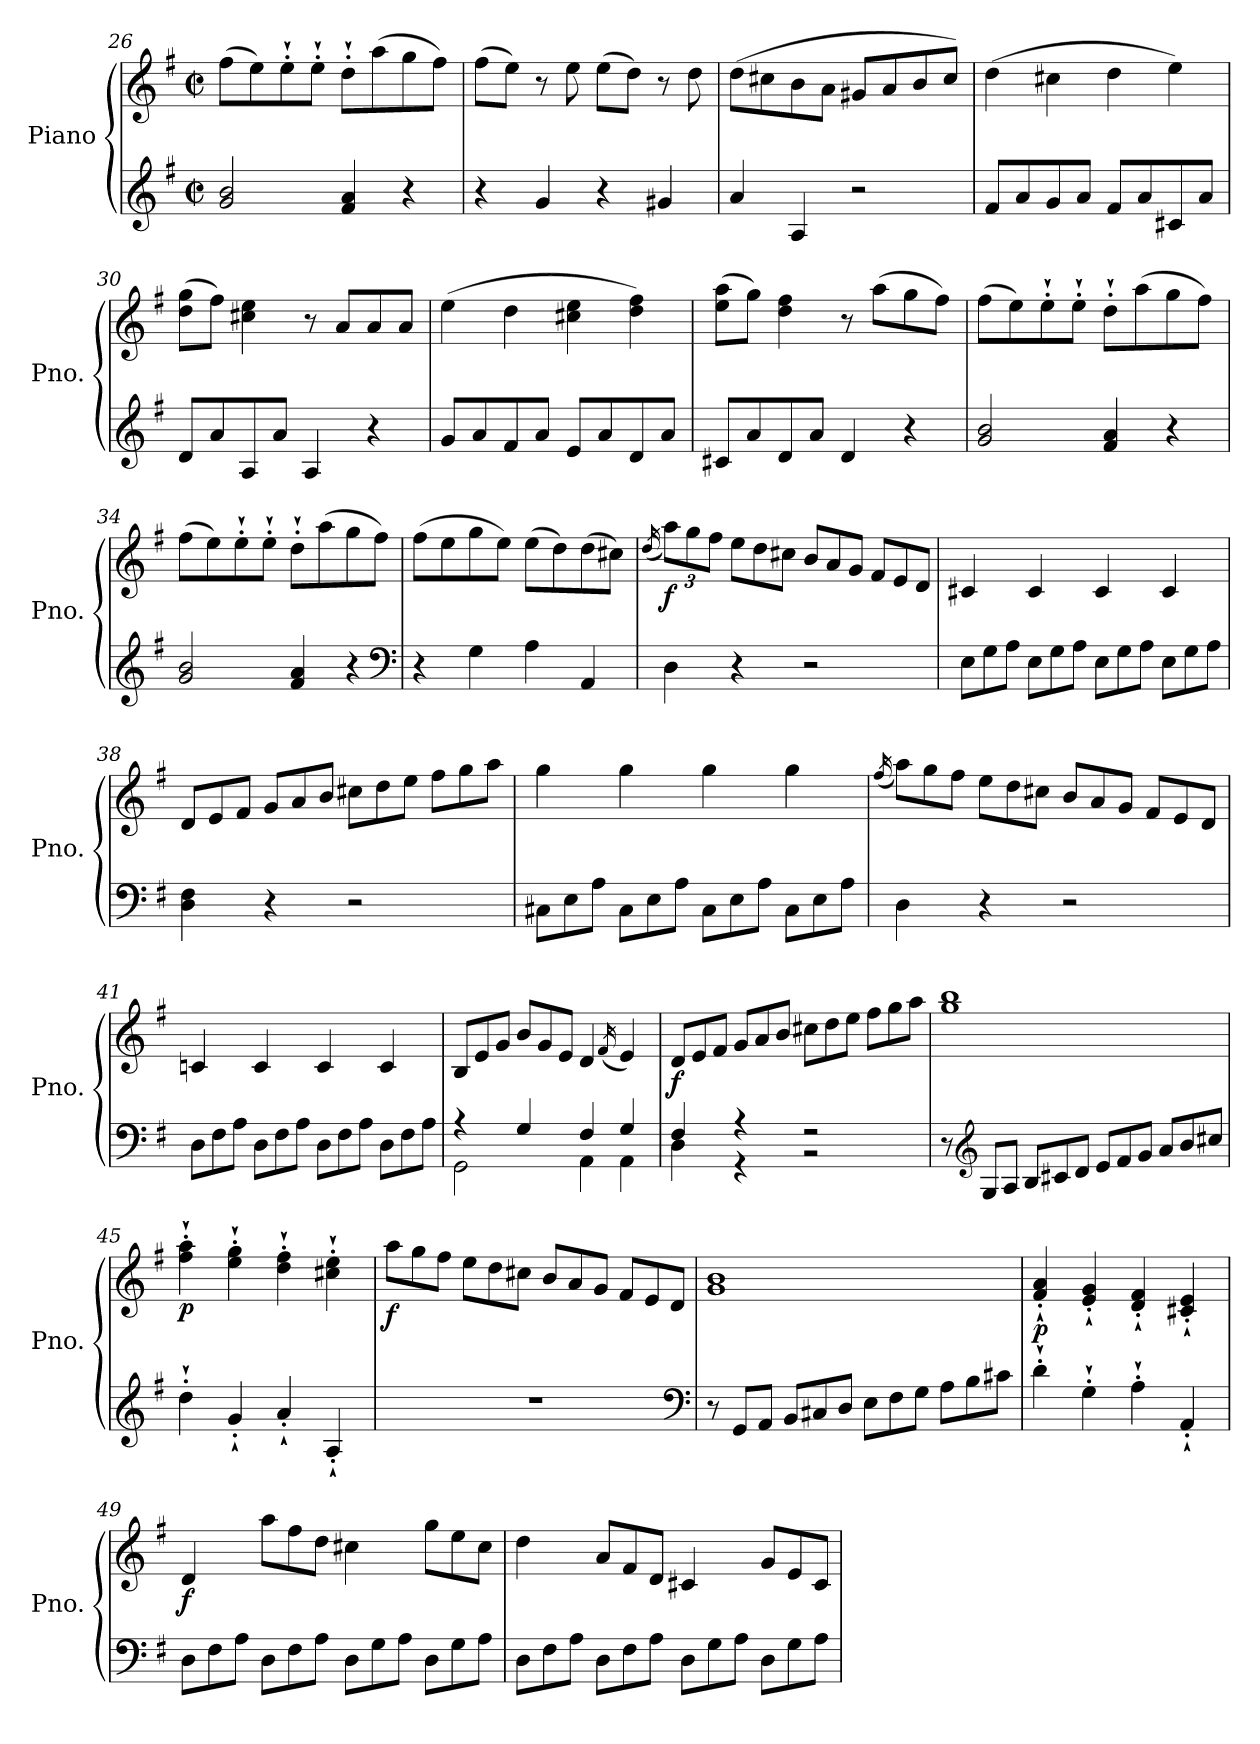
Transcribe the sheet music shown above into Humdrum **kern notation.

**kern	**kern	**dynam
*part1	*part1	*part1
*staff2	*staff1	*staff1/2
*I"Piano	*	*
*I'Pno.	*	*
*clefG2	*clefG2	*
*k[f#]	*k[f#]	*
*G:	*G:	*
*M2/2	*M2/2	*
*met(c|)	*met(c|)	*
=26	=26	=26
2g/ 2b/	(8ff#\L	.
.	8ee\)	.
.	8ee`'\	.
.	8ee`'\J	.
4f#/ 4a/	8dd`'\L	.
.	(8aa\	.
4r	8gg\	.
.	8ff#\J)	.
=27	=27	=27
4r	(8ff#\L	.
.	8ee\J)	.
4g/	8r	.
.	8ee\	.
4r	(8ee\L	.
.	8dd\J)	.
4g#X/	8r	.
.	8dd\	.
=28	=28	=28
4a/	(8dd\L	.
.	8cc#X\	.
4A/	8b\	.
.	8a\J	.
2r	8g#X/L	.
.	8a/	.
.	8b/	.
.	8cc#/J)	.
!!LO:LB:g=z
=29	=29	=29
8f#/L	(4dd\	.
8a/	.	.
8g/	4cc#X\	.
8a/J	.	.
8f#/L	4dd\	.
8a/	.	.
8c#X/	4ee\)	.
8a/J	.	.
=30	=30	=30
8d/L	(8dd\ 8gg\L	.
8a/	8ff#\J)	.
8A/	4cc#X\ 4ee\	.
8a/J	.	.
4A/	8r	.
.	8a/L	.
4r	8a/	.
.	8a/J	.
=31	=31	=31
8g/L	(4ee\	.
8a/	.	.
8f#/	4dd\	.
8a/J	.	.
8e/L	4cc#X\ 4ee\	.
8a/	.	.
8d/	4dd\ 4ff#\)	.
8a/J	.	.
=32	=32	=32
8c#X/L	(8ee\ 8aa\L	.
8a/	8gg\J)	.
8d/	4dd\ 4ff#\	.
8a/J	.	.
4d/	8r	.
.	(8aa\L	.
4r	8gg\	.
.	8ff#\J)	.
!!LO:LB:g=z
=33	=33	=33
2g/ 2b/	(8ff#\L	.
.	8ee\)	.
.	8ee`'\	.
.	8ee`'\J	.
4f#/ 4a/	8dd`'\L	.
.	(8aa\	.
4r	8gg\	.
.	8ff#\J)	.
=34	=34	=34
2g/ 2b/	(8ff#\L	.
.	8ee\)	.
.	8ee`'\	.
.	8ee`'\J	.
4f#/ 4a/	8dd`'\L	.
.	(8aa\	.
4r	8gg\	.
.	8ff#\J)	.
*clefF4	*	*
=35	=35	=35
4r	(8ff#\L	.
.	8ee\	.
4G\	8gg\	.
.	8ee\J)	.
4A\	(8ee\L	.
.	8dd\)	.
4AA/	(8dd\	.
.	8cc#X\J)	.
=36	=36	=36
.	(16qdd/	.
*	*Xbrackettup	*
!	!	!LO:DY:b
4D\	12aa\L)	f
.	12gg\	.
.	12ff#\J	.
*	*Xtuplet	*
4r	12ee\L	.
.	12dd\	.
.	12cc#X\J	.
2r	12b/L	.
.	12a/	.
.	12g/J	.
.	12f#/L	.
.	12e/	.
.	12d/J	.
!!LO:LB:g=z
=37	=37	=37
*Xtuplet	*	*
12E\L	4c#X/	.
12G\	.	.
12A\J	.	.
12E\L	4c#/	.
12G\	.	.
12A\J	.	.
12E\L	4c#/	.
12G\	.	.
12A\J	.	.
12E\L	4c#/	.
12G\	.	.
12A\J	.	.
=38	=38	=38
4D\ 4F#\	12d/L	.
.	12e/	.
.	12f#/J	.
4r	12g/L	.
.	12a/	.
.	12b/J	.
2r	12cc#X\L	.
.	12dd\	.
.	12ee\J	.
.	12ff#\L	.
.	12gg\	.
.	12aa\J	.
=39	=39	=39
12C#X\L	4gg\	.
12E\	.	.
12A\J	.	.
12C#\L	4gg\	.
12E\	.	.
12A\J	.	.
12C#\L	4gg\	.
12E\	.	.
12A\J	.	.
12C#\L	4gg\	.
12E\	.	.
12A\J	.	.
!!LO:PB:g=z
=40	=40	=40
.	(16qff#/	.
4D\	12aa\L)	.
.	12gg\	.
.	12ff#\J	.
4r	12ee\L	.
.	12dd\	.
.	12cc#X\J	.
2r	12b/L	.
.	12a/	.
.	12g/J	.
.	12f#/L	.
.	12e/	.
.	12d/J	.
=41	=41	=41
12D\L	4cn/	.
12F#\	.	.
12A\J	.	.
12D\L	4c/	.
12F#\	.	.
12A\J	.	.
12D\L	4c/	.
12F#\	.	.
12A\J	.	.
12D\L	4c/	.
12F#\	.	.
12A\J	.	.
=42	=42	=42
*^	*	*
4rA	2GG\	12B/L	.
.	.	12e/	.
.	.	12g/J	.
4G/	.	12b/L	.
.	.	12g/	.
.	.	12e/J	.
4F#/	4AA\	4d/	.
.	.	(16qf#/	.
4G/	4AA\	4e/)	.
!!LO:LB:g=z
=43	=43	=43	=43
!	!	!	!LO:DY:b
4F#/	4D\	12d/L	f
.	.	12e/	.
.	.	12f#/J	.
4r	4r	12g/L	.
.	.	12a/	.
.	.	12b/J	.
2r	2r	12cc#X\L	.
.	.	12dd\	.
.	.	12ee\J	.
.	.	12ff#\L	.
.	.	12gg\	.
.	.	12aa\J	.
*v	*v	*	*
=44	=44	=44
12r	1gg 1bb	.
*clefG2	*	*
12G/L	.	.
12A/J	.	.
12B/L	.	.
12c#X/	.	.
12d/J	.	.
12e/L	.	.
12f#/	.	.
12g/J	.	.
12a/L	.	.
12b/	.	.
12cc#X/J	.	.
=45	=45	=45
!	!	!LO:DY:b
4dd`'\	4ff#\`' 4aa\`'	p
4g`'/	4ee\`' 4gg\`'	.
4a`'/	4dd\`' 4ff#\`'	.
4A`'/	4cc#X\`' 4ee\`'	.
!!LO:LB:g=z
=46	=46	=46
!	!	!LO:DY:b
1r	12aa\L	f
.	12gg\	.
.	12ff#\J	.
.	12ee\L	.
.	12dd\	.
.	12cc#X\J	.
.	12b/L	.
.	12a/	.
.	12g/J	.
.	12f#/L	.
.	12e/	.
.	12d/J	.
*clefF4	*	*
=47	=47	=47
12r	1g 1b	.
12GG/L	.	.
12AA/J	.	.
12BB/L	.	.
12C#X/	.	.
12D/J	.	.
12E\L	.	.
12F#\	.	.
12G\J	.	.
12A\L	.	.
12B\	.	.
12c#X\J	.	.
=48	=48	=48
!	!	!LO:DY:b
4d`'\	4f#/`' 4a/`'	p
4G`'\	4e/`' 4g/`'	.
4A`'\	4d/`' 4f#/`'	.
4AA`'/	4c#X/`' 4e/`'	.
!!LO:LB:g=z
=49	=49	=49
!	!	!LO:DY:b
12D\L	4d/	f
12F#\	.	.
12A\J	.	.
12D\L	12aa\L	.
12F#\	12ff#\	.
12A\J	12dd\J	.
12D\L	4cc#X\	.
12G\	.	.
12A\J	.	.
12D\L	12gg\L	.
12G\	12ee\	.
12A\J	12cc#\J	.
=50	=50	=50
12D\L	4dd\	.
12F#\	.	.
12A\J	.	.
12D\L	12a/L	.
12F#\	12f#/	.
12A\J	12d/J	.
12D\L	4c#X/	.
12G\	.	.
12A\J	.	.
12D\L	12g/L	.
12G\	12e/	.
12A\J	12c#/J	.
=	=	=
*-	*-	*-
